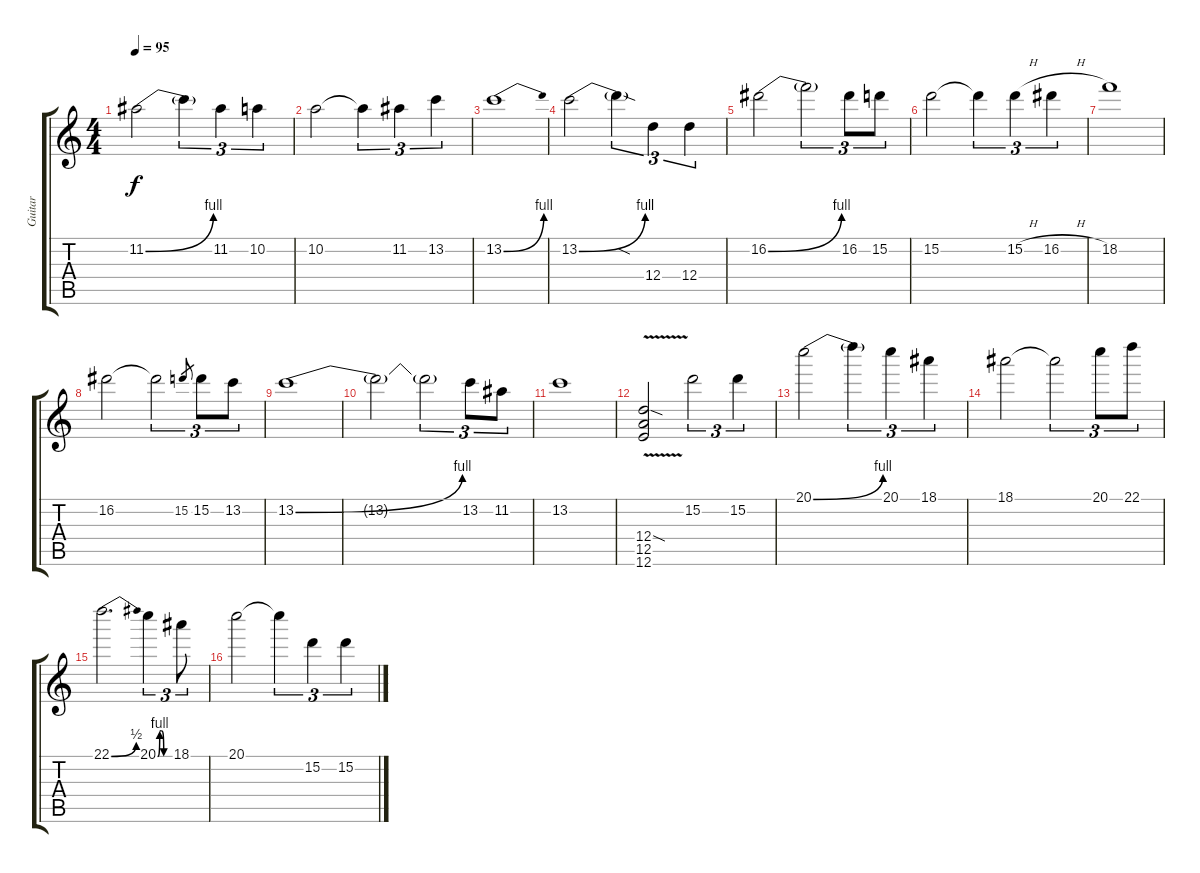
\track ("Guitar" "Guitar") {instrument overdrivenguitar}
\staff {score tabs}
\tuning (E4 B3 G3 D3 A2 E2) {hide}
\ts (4 4)
\tempo 95
\clef g2
\ks c
11.2{be (bend 0 0 60 4)}.2{dy f} 11.2{t}.4{tu (3 2)} 11.2.4{tu (3 2)} 10.2.4{tu (3 2)} |
10.2.2 10.2{t}.4{tu (3 2)} 11.2.4{tu (3 2)} 13.2.4{tu (3 2)} |
13.2{be (bend 0 0 60 4)}.1 |
13.2{be (bend 0 0 60 4)}.2 13.2{sod t}.4{tu (3 2)} 12.4.4{tu (3 2)} 12.4.4{tu (3 2)} |
16.2{be (bend 0 0 60 4)}.2 16.2{t}.2{tu (3 2)} 16.2.8{tu (3 2)} 15.2.8{tu (3 2)} |
15.2.2 15.2{t}.4{tu (3 2)} 15.2{h}.4{tu (3 2)} 16.2{h}.4{tu (3 2)} |
18.2.1 |
16.2.2 16.2{t}.2{tu (3 2)} 15.2.8{gr} 15.2.8{tu (3 2)} 13.2.8{tu (3 2)} |
13.2{be (bend 0 0 60 4)}.1 |
13.2{t}.2 13.2{t}.2{tu (3 2)} 13.2.8{tu (3 2)} 11.2.8{tu (3 2)} |
13.2.1 |
(12.4{sod} 12.5{v} 12.6).2 15.2.2{tu (3 2)} 15.2.4{tu (3 2)} |
20.1{be (bend 0 0 60 4)}.2 20.1{t}.4{tu (3 2)} 20.1.4{tu (3 2)} 18.1.4{tu (3 2)} |
18.1.2 18.1{t}.2{tu (3 2)} 20.1.8{tu (3 2)} 22.1.8{tu (3 2)} |
22.1{be (bend 0 0 60 2)}.2{d} 20.1{be (custom 0 0 10 4 20 4 30 0 60 0)}.4{tu (3 2)} 18.1.8{tu (3 2)} |
20.1.2 20.1{t}.4{tu (3 2)} 15.2.4{tu (3 2)} 15.2.4{tu (3 2)}
